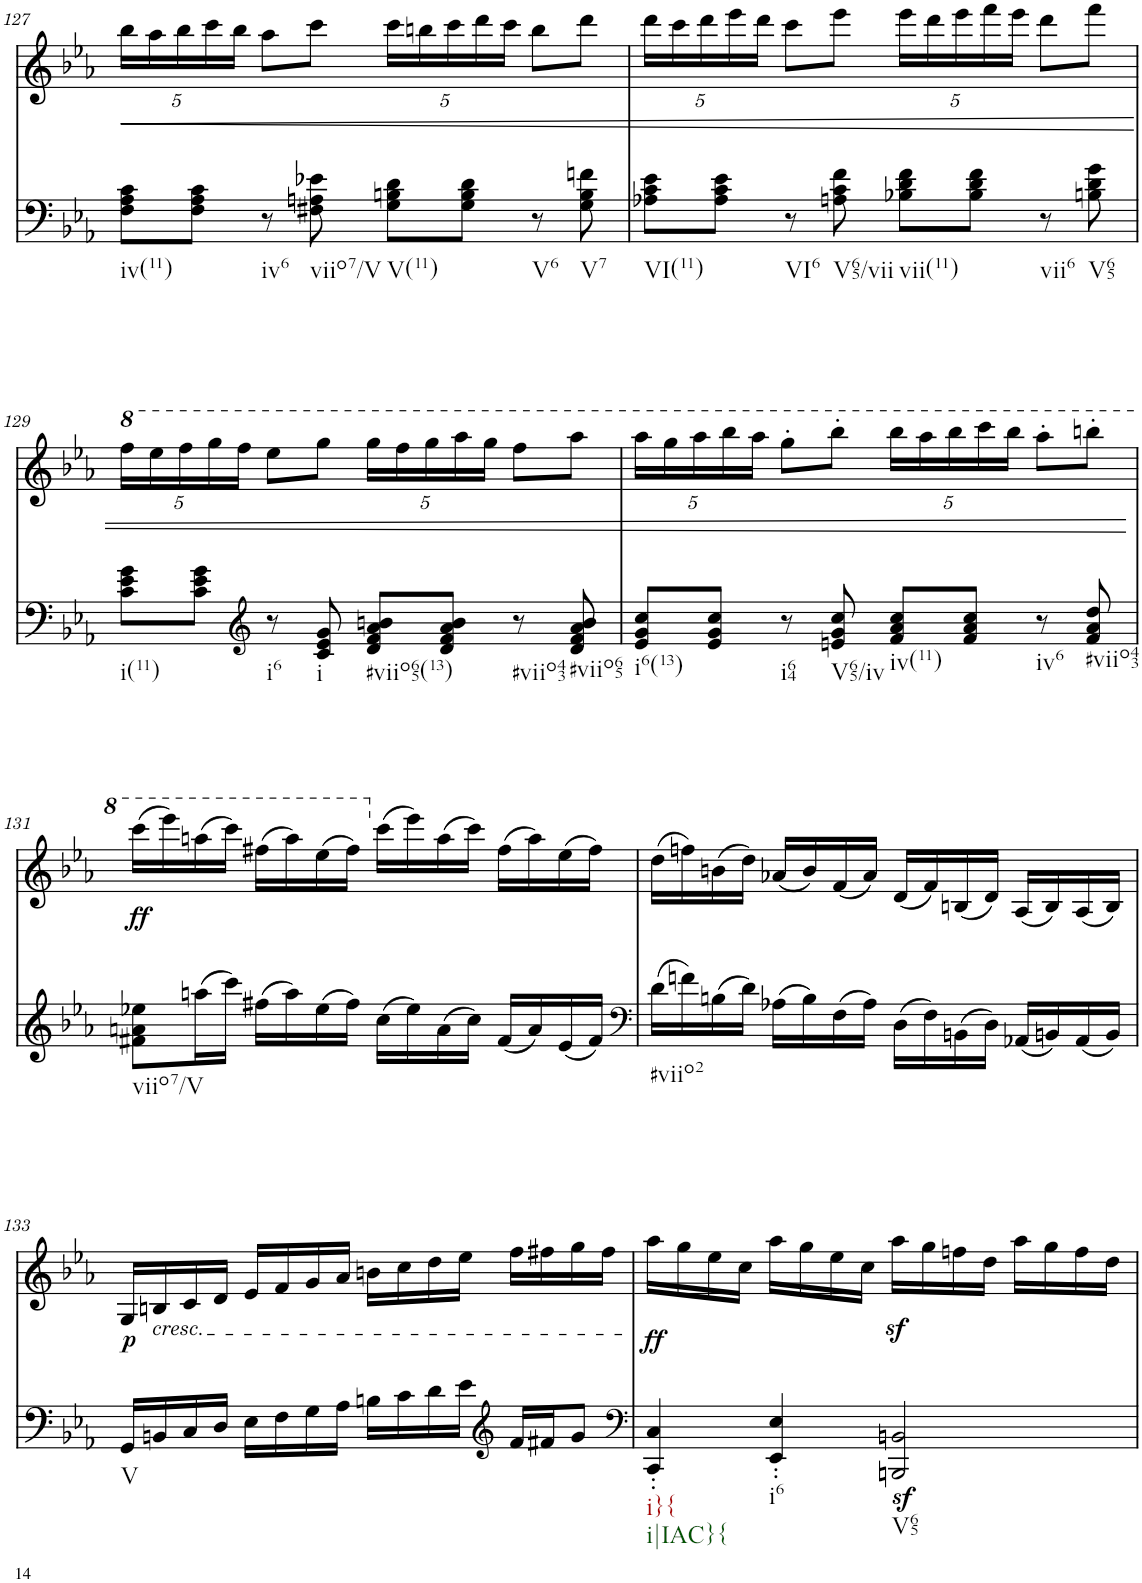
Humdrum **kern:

**kern	**kern	**text
*part2	*part1	*part1
*staff2	*staff1	*staff1
*I"piano	*I"piano	*
*I'Pno	*I'Pno	*
!!LO:PB:g=z
*clefF4	*clefG2	*
*k[b-e-a-]	*k[b-e-a-]	*
*M4/4	*M4/4	*
*	*Xbrackettup	*
=127	=127	=127
!LO:TX:b:t=iv(11)	!	!
8F\ 8A-\ 8c\L	20bb-\LL	.
.	20aa-\	.
.	20bb-\	.
8F\ 8A-\ 8c\J	.	.
.	20ccc\	.
.	20bb-\JJ	.
!LO:TX:b:t=iv6	!	!
8r	8aa-\L	.
!LO:TX:b:t=viio7/V	!	!
8F#X\ 8An\ 8e-X\	8ccc\J	.
!LO:TX:b:t=V(11)	!	!
8G\ 8Bn\ 8d\L	20ccc\LL	.
.	20bbn\	.
.	20ccc\	.
8G\ 8B\ 8d\J	.	.
.	20ddd\	.
.	20ccc\JJ	.
!LO:TX:b:t=V6	!	!
8r	8bb\L	.
!LO:TX:b:t=V7	!	!
8G\ 8B\ 8fn\	8ddd\J	.
=128	=128	=128
!LO:TX:b:t=VI(11)	!	!
8A-X\ 8c\ 8e-\L	20ddd\LL	.
.	20ccc\	.
.	20ddd\	.
8A-\ 8c\ 8e-\J	.	.
.	20eee-\	.
.	20ddd\JJ	.
!LO:TX:b:t=VI6	!	!
8r	8ccc\L	.
!LO:TX:b:t=V65/vii	!	!
8An\ 8c\ 8f\	8eee-\J	.
!LO:TX:b:t=vii(11)	!	!
8B-X\ 8d\ 8f\L	20eee-\LL	.
.	20ddd\	.
.	20eee-\	.
8B-\ 8d\ 8f\J	.	.
.	20fff\	.
.	20eee-\JJ	.
!LO:TX:b:t=vii6	!	!
8r	8ddd\L	.
!LO:TX:b:t=V65	!	!
8Bn\ 8d\ 8g\	8fff\J	.
!!LO:LB:g=z
=129	=129	=129
*	*8va	*
!LO:TX:b:t=i(11)	!	!
8c\ 8e-\ 8g\L	20fff\LL	.
.	20eee-\	.
.	20fff\	.
8c\ 8e-\ 8g\J	.	.
.	20ggg\	.
.	20fff\JJ	.
*clefG2	*	*
!LO:TX:b:t=i6	!	!
8r	8eee-\L	.
!LO:TX:b:t=i	!	!
8c/ 8e-/ 8g/	8ggg\J	.
!LO:TX:b:t=#viio65(13)	!	!
8d/ 8f/ 8a-/ 8bn/L	20ggg\LL	.
.	20fff\	.
.	20ggg\	.
8d/ 8f/ 8a-/ 8b/J	.	.
.	20aaa-\	.
.	20ggg\JJ	.
!LO:TX:b:t=#viio43	!	!
8r	8fff\L	.
!LO:TX:b:t=#viio65	!	!
8d/ 8f/ 8a-/ 8b/	8aaa-\J	.
=130	=130	=130
!LO:TX:b:t=i6(13)	!	!
8e-/ 8g/ 8cc/L	20aaa-\LL	.
.	20ggg\	.
.	20aaa-\	.
8e-/ 8g/ 8cc/J	.	.
.	20bbb-\	.
.	20aaa-\JJ	.
!LO:TX:b:t=i64	!	!
8r	8ggg'\L	.
!LO:TX:b:t=V65/iv	!	!
8en/ 8g/ 8cc/	8bbb-'\J	.
!LO:TX:b:t=iv(11)	!	!
8f/ 8a-/ 8cc/L	20bbb-\LL	.
.	20aaa-\	.
.	20bbb-\	.
8f/ 8a-/ 8cc/J	.	.
.	20cccc\	.
.	20bbb-\JJ	.
!LO:TX:b:t=iv6	!	!
8r	8aaa-'\L	.
!LO:TX:b:t=#viio43	!	!
8f/ 8a-/ 8dd/	8bbbn'\J	.
!!LO:LB:g=z
=131	=131	=131
!LO:TX:b:t=viio7/V	!	!
!	!	!LO:LY:b
8f#X\ 8an\ 8ee-X\L	(16cccc\LL	.
.	16eeee-\)	.
(16aan\L	(16aaan\	.
16ccc\JJ)	16cccc\JJ)	.
(16ff#X\LL	(16fff#X\LL	.
16aa\)	16aaa\)	.
(16ee-\	(16eee-\	.
16ff#\JJ)	16fff#\JJ)	.
*	*X8va	*
(16cc\LL	(16ccc\LL	.
16ee-\)	16eee-\)	.
(16a\	(16aa\	.
16cc\JJ)	16ccc\JJ)	.
(16f#/LL	(16ff#\LL	.
16a/)	16aa\)	.
(16e-/	(16ee-\	.
16f#/JJ)	16ff#\JJ)	.
=132	=132	=132
*clefF4	*	*
!LO:TX:b:t=#viio2	!	!
(16d\LL	(16dd\LL	.
16fn\)	16ffn\)	.
(16Bn\	(16bn\	.
16d\JJ)	16dd\JJ)	.
(16A-X\LL	(16a-X/LL	.
16B\)	16b/)	.
(16F\	(16f/	.
16A-\JJ)	16a-/JJ)	.
(16D\LL	(16d/LL	.
16F\)	16f/)	.
(16BBn\	(16Bn/	.
16D\JJ)	16d/JJ)	.
(16AA-X/LL	(16A-/LL	.
16BBn/)	16B/)	.
(16AA-/	(16A-/	.
16BB/JJ)	16B/JJ)	.
!!LO:LB:g=z
=133	=133	=133
!LO:TX:b:t=V	!	!
!	!	!LO:LY:b
16GG/LL	16G/LL	.
!	!LO:TX:b:i:t=cresc.	!
16BBn/	16Bn/	.
16C/	16c/	.
16D/JJ	16d/JJ	.
16E-\LL	16e-/LL	.
16F\	16f/	.
16G\	16g/	.
16A-\JJ	16a-/JJ	.
16Bn\LL	16bn\LL	.
16c\	16cc\	.
16d\	16dd\	.
16e-\JJ	16ee-\JJ	.
*clefG2	*	*
16f/LL	16ff\LL	.
16f#X/J	16ff#X\	.
8g/J	16gg\	.
.	16ff#\JJ	.
=134	=134	=134
*clefF4	*	*
!LO:TX:b:t=i}{	!	!
!LO:TX:b:t=i|IAC}{	!	!
!	!	!LO:LY:b
4CC/' 4C/'	16aa-\LL	.
.	16gg\	.
.	16ee-\	.
.	16cc\JJ	.
!LO:TX:b:t=i6	!	!
4EE-/' 4E-/'	16aa-\LL	.
.	16gg\	.
.	16ee-\	.
.	16cc\JJ	.
!LO:TX:b:t=V65	!	!
2BBBn/z< 2BBn/z<	16aa-z<\LL	.
.	16gg\	.
.	16ffn\	.
.	16dd\JJ	.
.	16aa-\LL	.
.	16gg\	.
.	16ff\	.
.	16dd\JJ	.
=	=	=
*-	*-	*-
